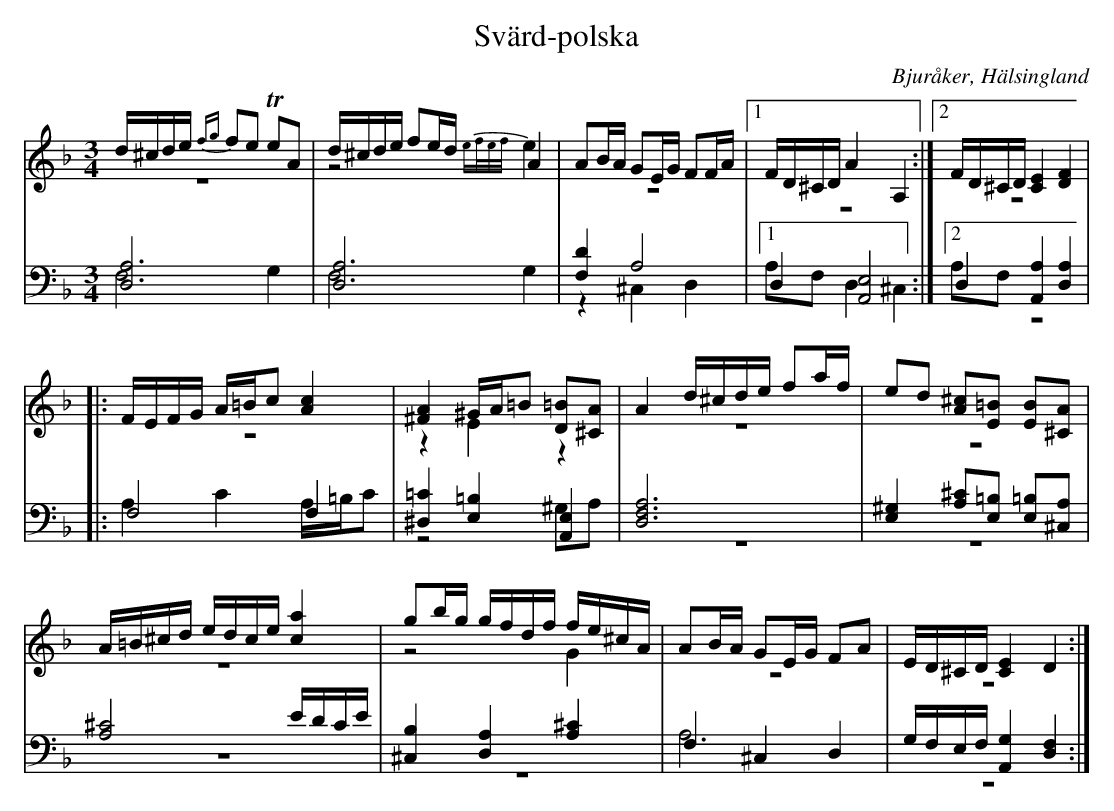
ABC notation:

X:1
T: Svärd-polska
O: Bjuråker, Hälsingland
M: 3/4
L: 1/8
K: Dm
V:1
V:2 merge
V:3
V:4 merge
V:1
d/^c/d/e/ {fg}fe TeA|d/^c/d/e/ fe/d/ A2|AB/A/ GE/G/ FF/A/|1 F/D/^C/D/ A2 A,2:|2 F/D/^C/D/ [C2E2] [D2F2]|
|:F/E/F/G/ A/=B/c [A2c2]|[^F2A2] ^G/A/=B [D=B][^CA]|A2 d/^c/d/e/ fa/f/|ed [A^c][E=B] [EB][^CA]|
A/=B/^c/d/ e/d/c/e/ [c2a2]|gb/g/ g/f/d/f/ f/e/^c/A/|AB/A/ GE/G/ FA|E/D/^C/D/ [C2E2] D2:|
V:2
z6|z4 {zef/e/f/}e2|z6|1 z6:|2 z6|
|:z6|z2 E2 z2|z6|z6|
z6|z4 G2|z6|z6:|
V:3 clef=bass
[D,6A,6]|[D,6A,6]|[F,2D2] A,4|1 D,2 [A,,4E,4]:|2 D,2 [A,,2A,2] [D,2A,2]|
|:F,4 F,2|[^D,2=C2] [E,2=B,2] [A,,2E,2]|[D,6F,6A,6]|[E,2^G,2] [A,^C][E,=B,] [E,=B,][^C,A,]|
[A,4^C4] E/D/C/E/|[^C,2B,2]  [D,2A,2] [A,2^C2]|F,2 ^C,2 D,2|G,/F,/E,/F,/ [A,,2G,2] [D,2F,2]:|
V:4 clef=bass
F,4 G,2|F,4 G,2|z2 ^C,2 D,2|1 A,F, D,2 ^C,2:|2 A,F,  z4|
|:A,2 C2 A,/=B,/C|z4 ^G,A,|z6|z6|
z6|z6|A,6|z6:|
